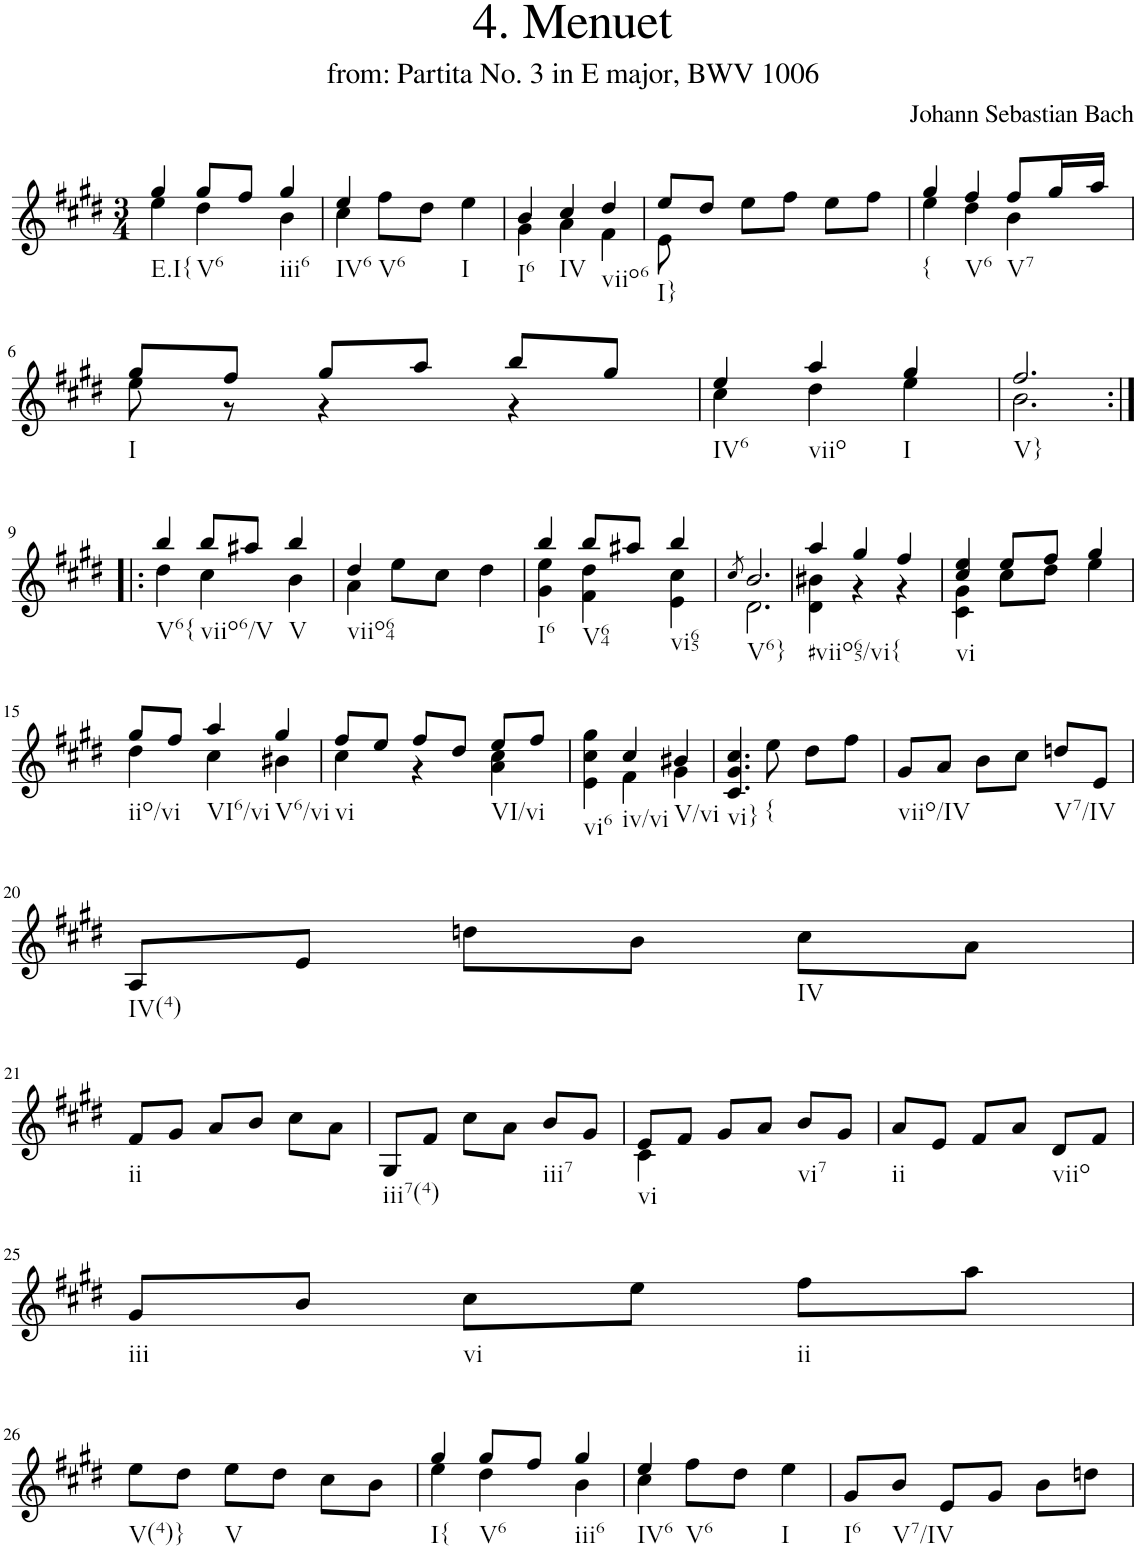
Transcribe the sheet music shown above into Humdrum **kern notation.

**kern
*part1
*staff1
*I"Violin
*I'Vln.
*clefG2
*k[f#c#g#d#]
*M3/4
=1
*^
!LO:TX:b:t=E.I{	!
4gg#/	4ee\
!LO:TX:b:t=V6	!
8gg#/L	4dd#\
8ff#/J	.
!LO:TX:b:t=iii6	!
4gg#/	4b\
=2	=2
!LO:TX:b:t=IV6	!
4ee/	4cc#\
!LO:TX:b:t=V6	!
8ff#\L	2ryy
8dd#\J	.
!LO:TX:b:t=I	!
4ee\	.
=3	=3
!LO:TX:b:t=I6	!
4b/	4g#\
!LO:TX:b:t=IV	!
4cc#/	4a\
!LO:TX:b:t=viio6	!
4dd#/	4f#\
=4	=4
!LO:TX:b:t=I}	!
8ee/L	8e\
8dd#/J	2ryy
8ee\L	.
8ff#\J	.
8ee\L	.
8ff#\J	8ryy
=5	=5
!LO:TX:b:t={	!
4gg#/	4ee\
!LO:TX:b:t=V6	!
4ff#/	4dd#\
!LO:TX:b:t=V7	!
8ff#/L	4b\
16gg#/L	.
16aa/JJ	.
!!LO:LB:g=z	!!
=6	=6
!LO:TX:b:t=I	!
8gg#/L	8ee\
8ff#/J	8r
8gg#/L	4r
8aa/J	.
8bb/L	4r
8gg#/J	.
=7	=7
!LO:TX:b:t=IV6	!
4ee/	4cc#\
!LO:TX:b:t=viio	!
4aa/	4dd#\
!LO:TX:b:t=I	!
4gg#/	4ee\
=8	=8
!LO:TX:b:t=V}	!
2.ff#/	2.b\
!!LO:LB:g=z	!!
=9:|!|:	=9:|!|:
!LO:TX:b:t=V6{	!
4bb/	4dd#\
!LO:TX:b:t=viio6/V	!
8bb/L	4cc#\
8aa#X/J	.
!LO:TX:b:t=V	!
4bb/	4b\
=10	=10
!LO:TX:b:t=viio64	!
4dd#/	4a\
8ee\L	2ryy
8cc#\J	.
4dd#\	.
=11	=11
!LO:TX:b:t=I6	!
4bb/	4g#\ 4ee\
!LO:TX:b:t=V64	!
8bb/L	4f#\ 4dd#\
8aa#X/J	.
!LO:TX:b:t=vi65	!
4bb/	4e\ 4cc#\
=12	=12
8qcc#/	.
!LO:TX:b:t=V6}	!
2.b/	2.d#\
=13	=13
!LO:TX:b:t=#viio65/vi{	!
4aa/	4d#\ 4b#X\
4gg#/	4r
4ff#/	4r
=14	=14
!LO:TX:b:t=vi	!
4cc#/ 4ee/	4c#\ 4g#\
8ee/L	8cc#\L
8ff#/J	8dd#\J
4gg#/	4ee\
!!LO:LB:g=z	!!
=15	=15
!LO:TX:b:t=iio/vi	!
8gg#/L	4dd#\
8ff#/J	.
!LO:TX:b:t=VI6/vi	!
4aa/	4cc#\
!LO:TX:b:t=V6/vi	!
4gg#/	4b#X\
=16	=16
!LO:TX:b:t=vi	!
8ff#/L	4cc#\
8ee/J	.
8ff#/L	4r
8dd#/J	.
!LO:TX:b:t=VI/vi	!
8ee/L	4a\ 4cc#\
8ff#/J	.
=17	=17
!LO:TX:b:t=vi6	!
4ryy	4e\ 4cc#\ 4gg#\
!LO:TX:b:t=iv/vi	!
4cc#/	4f#\
!LO:TX:b:t=V/vi	!
4b#X/	4g#\
=18	=18
!LO:TX:b:t=vi}	!
4.c#/ 4.g#/ 4.cc#/	4.ryy
!LO:TX:b:t={	!
8ryy	8ee\
4ryy	8dd#\L
.	8ff#\J
=19	=19
!LO:TX:b:t=viio/IV	!
*v	*v
8g#/L
8a/J
8b\L
8cc#\J
!LO:TX:b:t=V7/IV
8ddn/L
8e/J
!!LO:LB:g=z
=20
!LO:TX:b:t=IV(4)
8A/L
8e/J
8ddn\L
8b\J
!LO:TX:b:t=IV
8cc#\L
8a\J
!!LO:LB:g=z
=21
!LO:TX:b:t=ii
8f#/L
8g#/J
8a/L
8b/J
8cc#\L
8a\J
=22
!LO:TX:b:t=iii7(4)
8G#/L
8f#/J
8cc#\L
8a\J
!LO:TX:b:t=iii7
8b/L
8g#/J
=23
*^
!LO:TX:b:t=vi	!
8e/L	4c#\
8f#/J	.
8g#/L	2ryy
8a/J	.
!LO:TX:b:t=vi7	!
8b/L	.
8g#/J	.
*v	*v
=24
!LO:TX:b:t=ii
8a/L
8e/J
8f#/L
8a/J
!LO:TX:b:t=viio
8d#/L
8f#/J
!!LO:LB:g=z
=25
!LO:TX:b:t=iii
8g#/L
8b/J
!LO:TX:b:t=vi
8cc#\L
8ee\J
!LO:TX:b:t=ii
8ff#\L
8aa\J
!!LO:LB:g=z
=26
!LO:TX:b:t=V(4)}
8ee\L
8dd#\J
!LO:TX:b:t=V
8ee\L
8dd#\J
8cc#\L
8b\J
=27
*^
!LO:TX:b:t=I{	!
4gg#/	4ee\
!LO:TX:b:t=V6	!
8gg#/L	4dd#\
8ff#/J	.
!LO:TX:b:t=iii6	!
4gg#/	4b\
=28	=28
!LO:TX:b:t=IV6	!
4ee/	4cc#\
!LO:TX:b:t=V6	!
8ff#\L	2ryy
8dd#\J	.
!LO:TX:b:t=I	!
4ee\	.
*v	*v
=29
!LO:TX:b:t=I6
8g#/L
!LO:TX:b:t=V7/IV
8b/J
8e/L
8g#/J
8b\L
8ddn\J
=
*-
